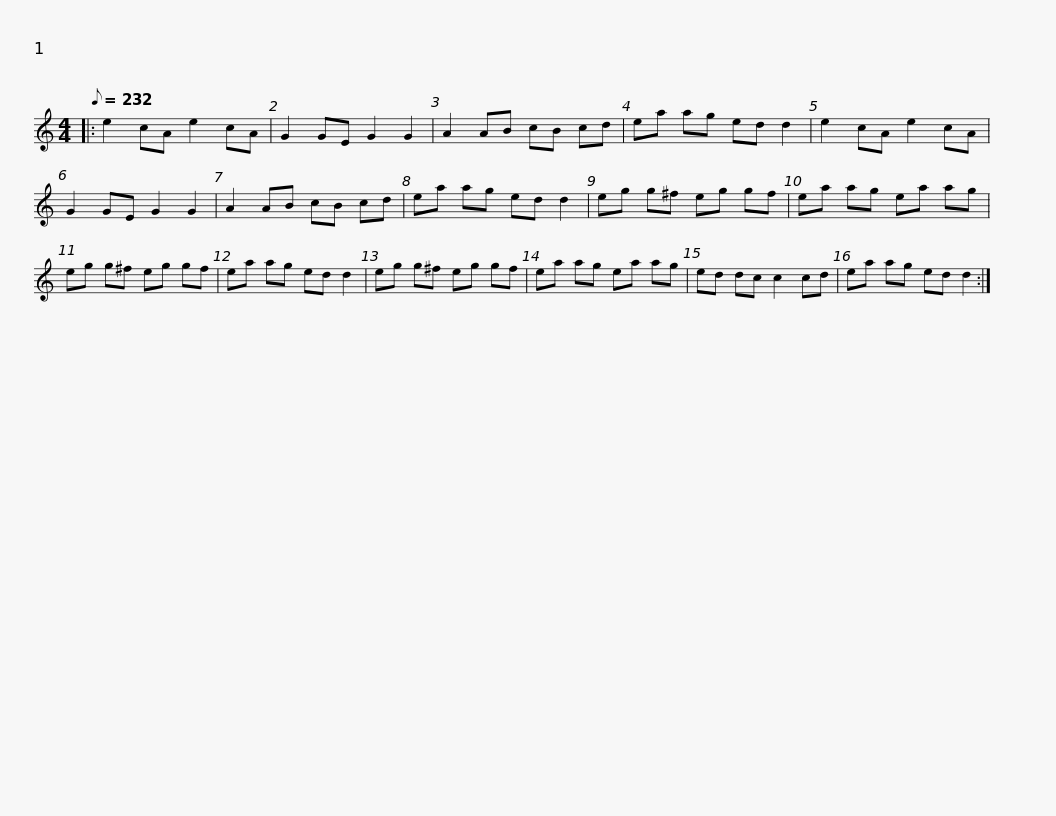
X:1
L:1/8
Q:1/8=232
M:4/4
I:linebreak $
K:C
V:1 treble
V:1
|: e2 cA e2 cA | G2 GE G2 G2 | A2 AB cB cd | ea ag ed d2 | e2 cA e2 cA | %5
 G2 GE G2 G2 | A2 AB cB cd |$ ea ag ed d2 | eg g^f eg gf | ea ag ea ag | %10
 eg g^f eg gf | ea ag ed d2 |$ eg g^f eg gf | ea ag ea ag | ed dc c2 cd | %15
 ea ag ed d2 :| %16
